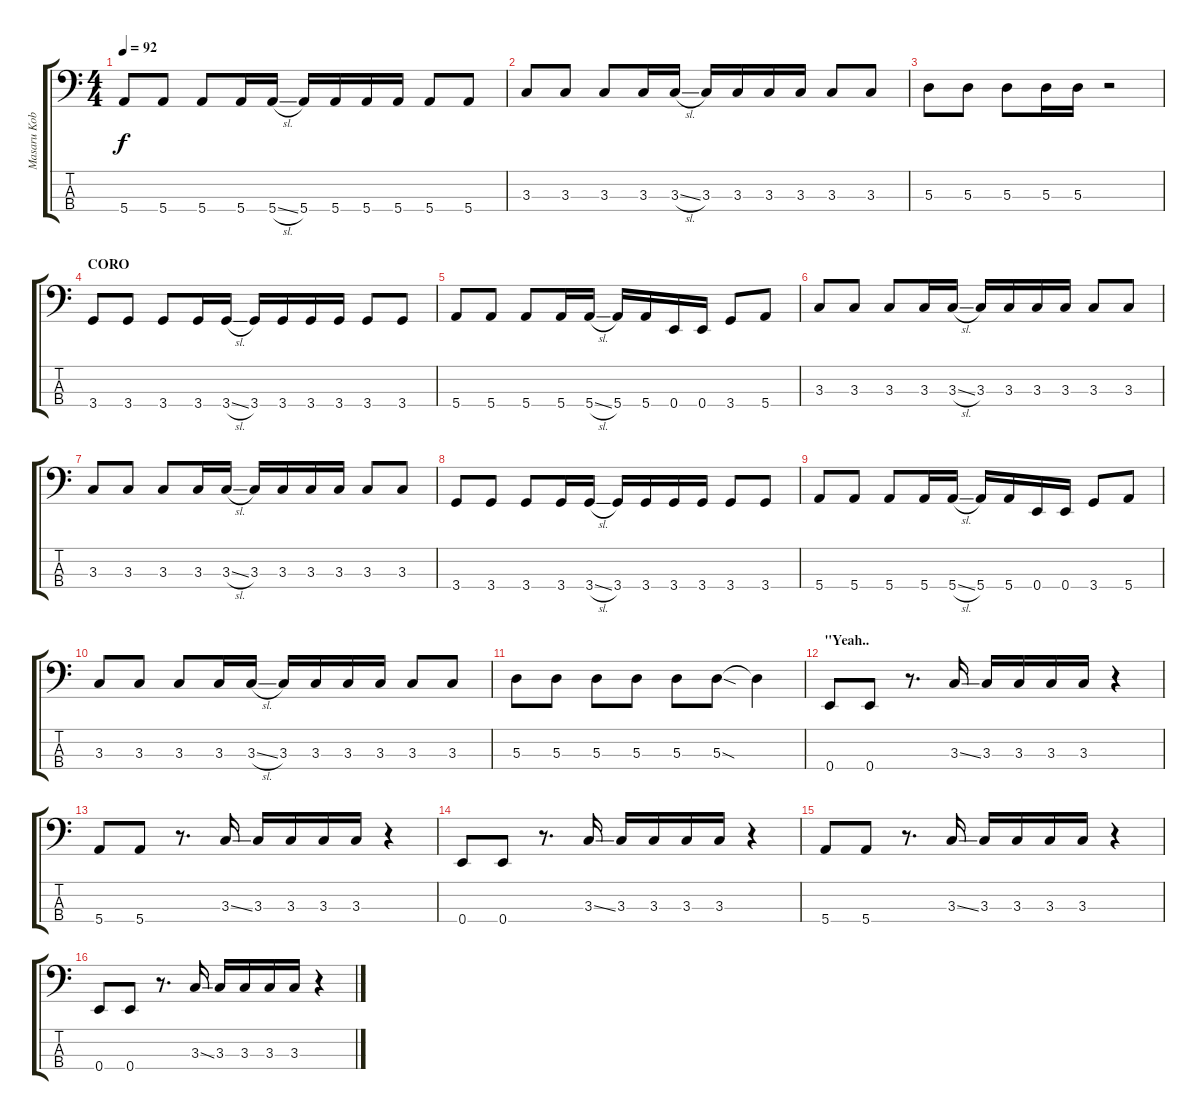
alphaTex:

\track ("Masaru Kobayashi" "Masaru Kob") {instrument electricbasspick}
\staff {score tabs}
\tuning (G2 D2 A1 E1) {hide}
\ts (4 4)
\tempo 92
\clef f4
\ks c
5.4.8{dy f} 5.4.8 5.4.8 5.4.16 5.4{sl}.16 5.4.16 5.4.16 5.4.16 5.4.16 5.4.8 5.4.8 |
3.3.8 3.3.8 3.3.8 3.3.16 3.3{sl}.16 3.3.16 3.3.16 3.3.16 3.3.16 3.3.8 3.3.8 |
5.3.8 5.3.8 5.3.8 5.3.16 5.3.16 r.2 |
\section ("" "CORO")
3.4.8 3.4.8 3.4.8 3.4.16 3.4{sl}.16 3.4.16 3.4.16 3.4.16 3.4.16 3.4.8 3.4.8 |
5.4.8 5.4.8 5.4.8 5.4.16 5.4{sl}.16 5.4.16 5.4.16 0.4.16 0.4.16 3.4.8 5.4.8 |
3.3.8 3.3.8 3.3.8 3.3.16 3.3{sl}.16 3.3.16 3.3.16 3.3.16 3.3.16 3.3.8 3.3.8 |
3.3.8 3.3.8 3.3.8 3.3.16 3.3{sl}.16 3.3.16 3.3.16 3.3.16 3.3.16 3.3.8 3.3.8 |
3.4.8 3.4.8 3.4.8 3.4.16 3.4{sl}.16 3.4.16 3.4.16 3.4.16 3.4.16 3.4.8 3.4.8 |
5.4.8 5.4.8 5.4.8 5.4.16 5.4{sl}.16 5.4.16 5.4.16 0.4.16 0.4.16 3.4.8 5.4.8 |
3.3.8 3.3.8 3.3.8 3.3.16 3.3{sl}.16 3.3.16 3.3.16 3.3.16 3.3.16 3.3.8 3.3.8 |
5.3.8 5.3.8 5.3.8 5.3.8 5.3.8 5.3{sod}.8 5.3{t}.4 |
\section ("" "\"Yeah..")
0.4.8 0.4.8 r.8{d} 3.3{ss}.16 3.3.16 3.3.16 3.3.16 3.3.16 r.4 |
5.4.8 5.4.8 r.8{d} 3.3{ss}.16 3.3.16 3.3.16 3.3.16 3.3.16 r.4 |
0.4.8 0.4.8 r.8{d} 3.3{ss}.16 3.3.16 3.3.16 3.3.16 3.3.16 r.4 |
5.4.8 5.4.8 r.8{d} 3.3{ss}.16 3.3.16 3.3.16 3.3.16 3.3.16 r.4 |
0.4.8 0.4.8 r.8{d} 3.3{ss}.16 3.3.16 3.3.16 3.3.16 3.3.16 r.4
